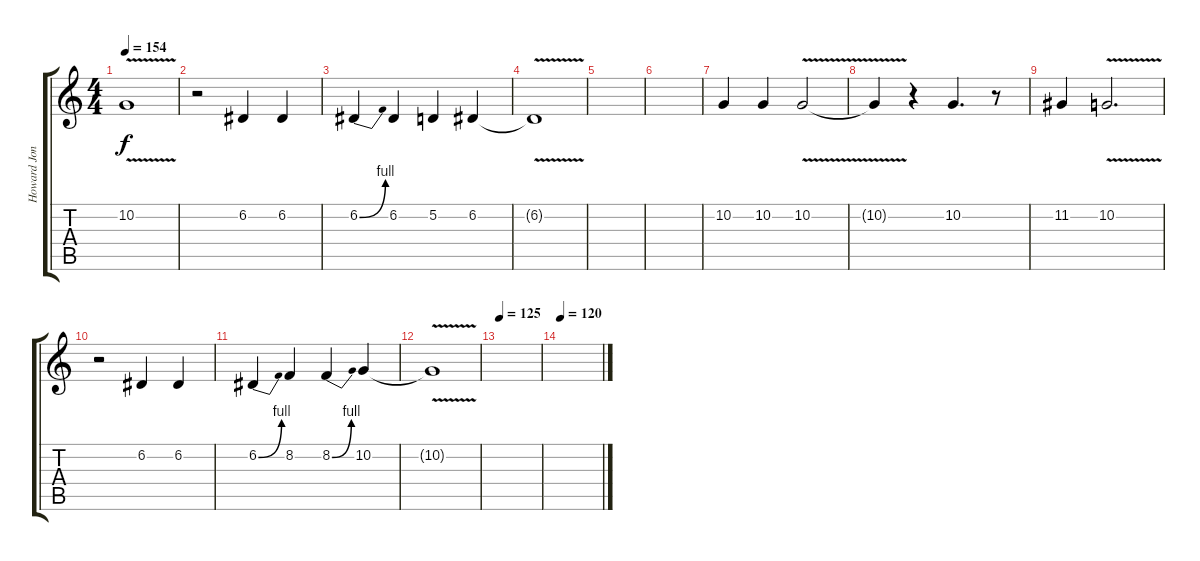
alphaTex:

\track ("Howard Jones" "Howard Jon") {instrument oboe}
\staff {score tabs}
\tuning (D4 A3 F3 C3 G2 C2) {hide}
\ts (4 4)
\tempo 154
\clef g2
\ks c
10.2{v}.1{dy f} |
r.2 6.2.4 6.2.4 |
6.2{be (bend 0 0 60 4)}.4 6.2.4 5.2.4 6.2.4 |
6.2{v t}.1 |
|
|
10.2.4 10.2.4 10.2{v}.2 |
10.2{t}.4 r.4 10.2.4{d} r.8 |
11.2.4 10.2{v}.2{d} |
r.2 6.2.4 6.2.4 |
6.2{be (bend 0 0 60 4)}.4 8.2.4 8.2{be (bend 0 0 60 4)}.4 10.2.4 |
10.2{v t}.1 |
\tempo 125
|
\tempo 120
